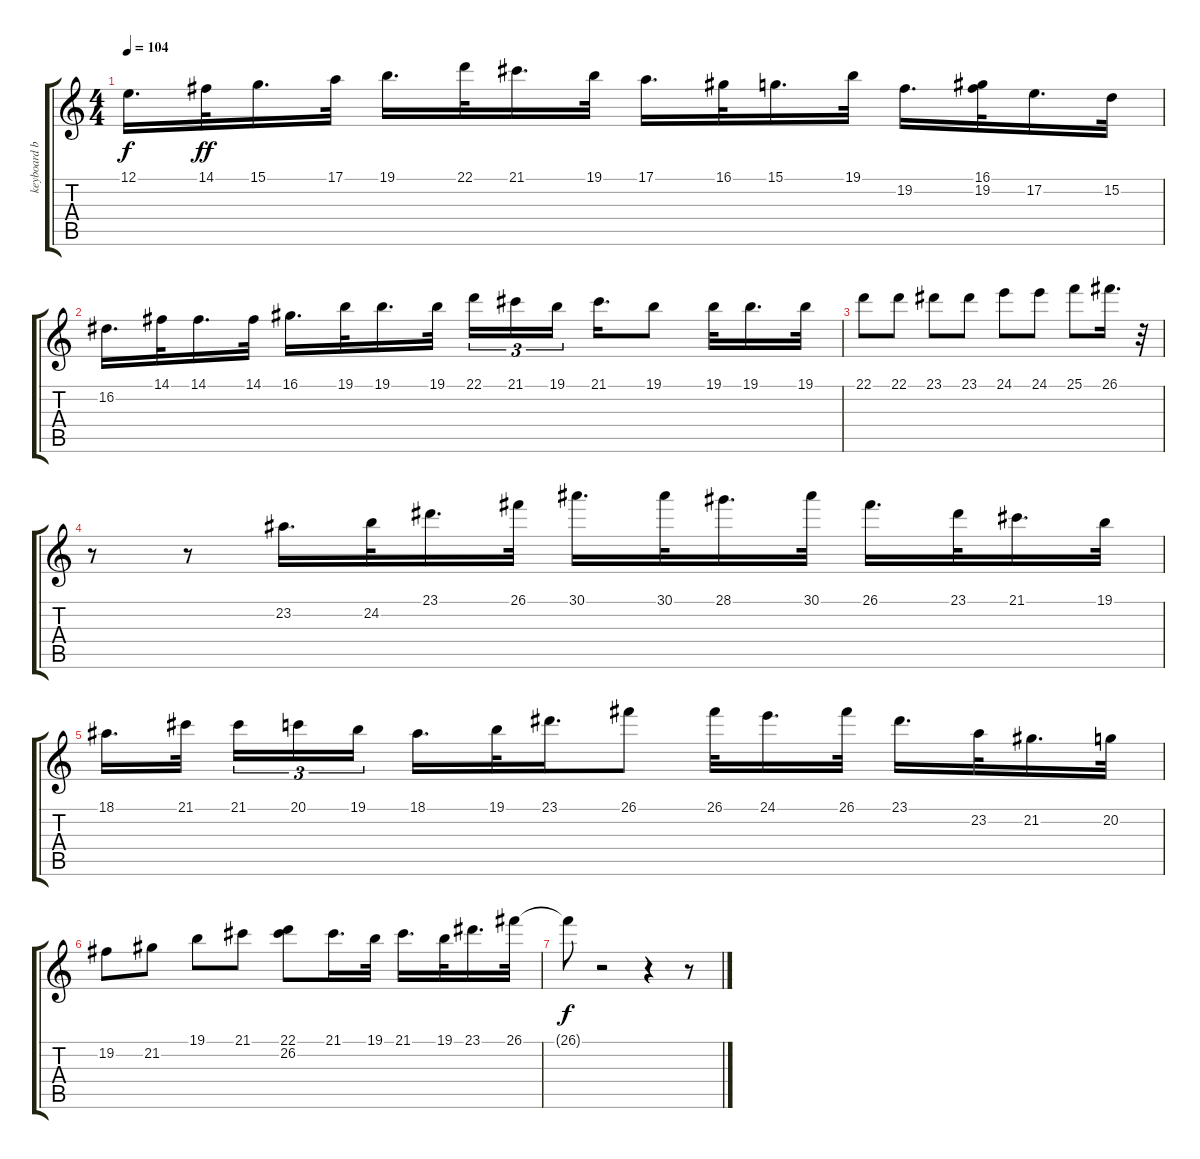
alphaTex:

\track ("keyboard brass" "keyboard b") {instrument synthbrass1}
\staff {score tabs}
\tuning (E4 B3 G3 D3 A2 E2) {hide}
\ts (4 4)
\tempo 104
\clef g2
\ks c
12.1{t}.16{d dy f} 14.1.32{dy ff} 15.1.16{d} 17.1.32 19.1.16{d} 22.1.32 21.1.16{d} 19.1.32 17.1.16{d} 16.1.32 15.1.16{d} 19.1.32 19.2.16{d} (16.1 19.2).32 17.2.16{d} 15.2.32 |
16.2.16{d} 14.1.32 14.1.16{d} 14.1.32 16.1.16{d} 19.1.32 19.1.16{d} 19.1.32 22.1.16{tu (3 2)} 21.1.16{tu (3 2)} 19.1.16{tu (3 2) beam splitsecondary} 21.1.16{d} 19.1.8 19.1.32 19.1.16{d} 19.1.32 |
22.1.8 22.1.8 23.1.8 23.1.8 24.1.8 24.1.8 25.1.8 26.1.16{d} r.32 |
r.8 r.8 23.2.16{d} 24.2.32 23.1.16{d} 26.1.32 30.1.16{d} 30.1.32 28.1.16{d} 30.1.32 26.1.16{d} 23.1.32 21.1.16{d} 19.1.32 |
18.1.16{d} 21.1.32{beam splitsecondary} 21.1.16{tu (3 2)} 20.1.16{tu (3 2)} 19.1.16{tu (3 2)} 18.1.16{d} 19.1.32 23.1.16{d} 26.1.8 26.1.32 24.1.16{d} 26.1.32 23.1.16{d} 23.2.32 21.2.16{d} 20.2.32 |
19.2.8 21.2.8 19.1.8 21.1.8 (22.1 26.2).8 21.1.16{d} 19.1.32 21.1.16{d} 19.1.32 23.1.16{d} 26.1.32 |
26.1{t}.8{dy f} r.2 r.4 r.8
